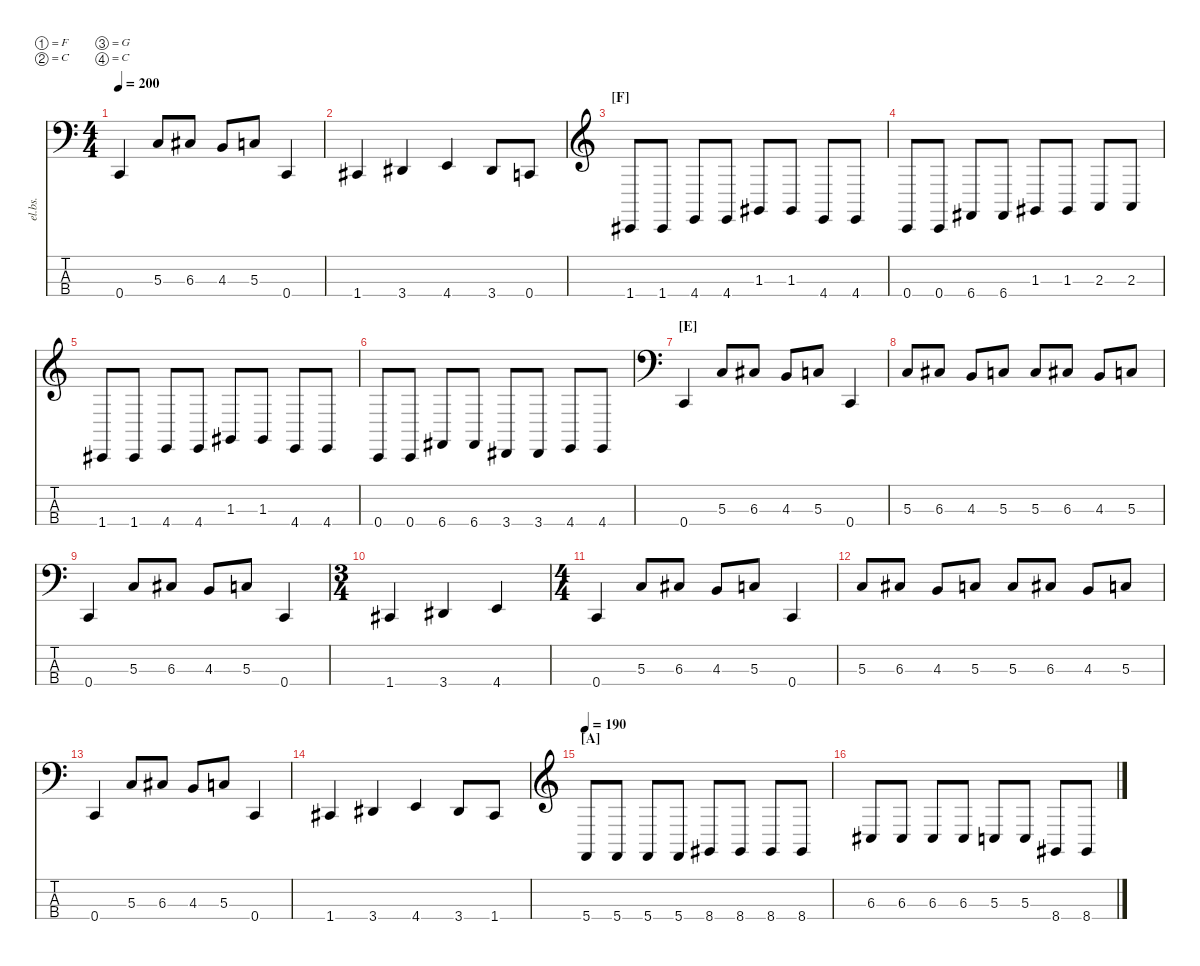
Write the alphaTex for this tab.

\defaultSystemsLayout 4
\hideDynamics
\bracketExtendMode nobrackets
\otherSystemsTrackNameOrientation horizontal
\track ("Electric Bass" "el.bs.") {solo instrument electricbassfinger}
\staff {score tabs}
\tuning (F2 C2 G1 C1)
\ts (4 4)
\tempo 200
\clef f4
\ks c
0.4.4{dy mf beam Up} 5.3.8{beam Up} 6.3{acc #}.8{beam Up} 4.3.8{beam Up} 5.3.8{beam Up} 0.4.4{beam Up} |
1.4{acc #}.4{beam Up} 3.4{acc #}.4{beam Up} 4.4.4{beam Up} 3.4{acc #}.8{beam Up} 0.4.8{beam Up} |
\section ("F" "")
\clef g2
1.4{acc #}.8{beam Up} 1.4{acc #}.8{beam Up} 4.4.8{beam Up} 4.4.8{beam Up} 1.3{acc #}.8{beam Up} 1.3{acc #}.8{beam Up} 4.4.8{beam Up} 4.4.8{beam Up} |
0.4.8{beam Up} 0.4.8{beam Up} 6.4{acc #}.8{beam Up} 6.4{acc #}.8{beam Up} 1.3{acc #}.8{beam Up} 1.3{acc #}.8{beam Up} 2.3.8{beam Up} 2.3.8{beam Up} |
1.4{acc #}.8{beam Up} 1.4{acc #}.8{beam Up} 4.4.8{beam Up} 4.4.8{beam Up} 1.3{acc #}.8{beam Up} 1.3{acc #}.8{beam Up} 4.4.8{beam Up} 4.4.8{beam Up} |
0.4.8{beam Up} 0.4.8{beam Up} 6.4{acc #}.8{beam Up} 6.4{acc #}.8{beam Up} 3.4{acc #}.8{beam Up} 3.4{acc #}.8{beam Up} 4.4.8{beam Up} 4.4.8{beam Up} |
\section ("E" "")
\clef f4
0.4.4{beam Up} 5.3.8{beam Up} 6.3{acc #}.8{beam Up} 4.3.8{beam Up} 5.3.8{beam Up} 0.4.4{beam Up} |
5.3.8{beam Up} 6.3{acc #}.8{beam Up} 4.3.8{beam Up} 5.3.8{beam Up} 5.3.8{beam Up} 6.3{acc #}.8{beam Up} 4.3.8{beam Up} 5.3.8{beam Up} |
0.4.4{beam Up} 5.3.8{beam Up} 6.3{acc #}.8{beam Up} 4.3.8{beam Up} 5.3.8{beam Up} 0.4.4{beam Up} |
\ts (3 4)
\beaming (8 2 2 2)
1.4{acc #}.4{beam Up} 3.4{acc #}.4{beam Up} 4.4.4{beam Up} |
\ts (4 4)
\beaming (8 2 2 2 2)
0.4.4{beam Up} 5.3.8{beam Up} 6.3{acc #}.8{beam Up} 4.3.8{beam Up} 5.3.8{beam Up} 0.4.4{beam Up} |
5.3.8{beam Up} 6.3{acc #}.8{beam Up} 4.3.8{beam Up} 5.3.8{beam Up} 5.3.8{beam Up} 6.3{acc #}.8{beam Up} 4.3.8{beam Up} 5.3.8{beam Up} |
0.4.4{beam Up} 5.3.8{beam Up} 6.3{acc #}.8{beam Up} 4.3.8{beam Up} 5.3.8{beam Up} 0.4.4{beam Up} |
1.4{acc #}.4{beam Up} 3.4{acc #}.4{beam Up} 4.4.4{beam Up} 3.4{acc #}.8{beam Up} 1.4{acc #}.8{beam Up} |
\section ("A" "")
\tempo 190
\clef g2
5.4.8{beam Up} 5.4.8{beam Up} 5.4.8{beam Up} 5.4.8{beam Up} 8.4{acc #}.8{beam Up} 8.4{acc #}.8{beam Up} 8.4{acc #}.8{beam Up} 8.4{acc #}.8{beam Up} |
6.3{acc #}.8{beam Up} 6.3{acc #}.8{beam Up} 6.3{acc #}.8{beam Up} 6.3{acc #}.8{beam Up} 5.3.8{beam Up} 5.3.8{beam Up} 8.4{acc #}.8{beam Up} 8.4{acc #}.8{beam Up}
